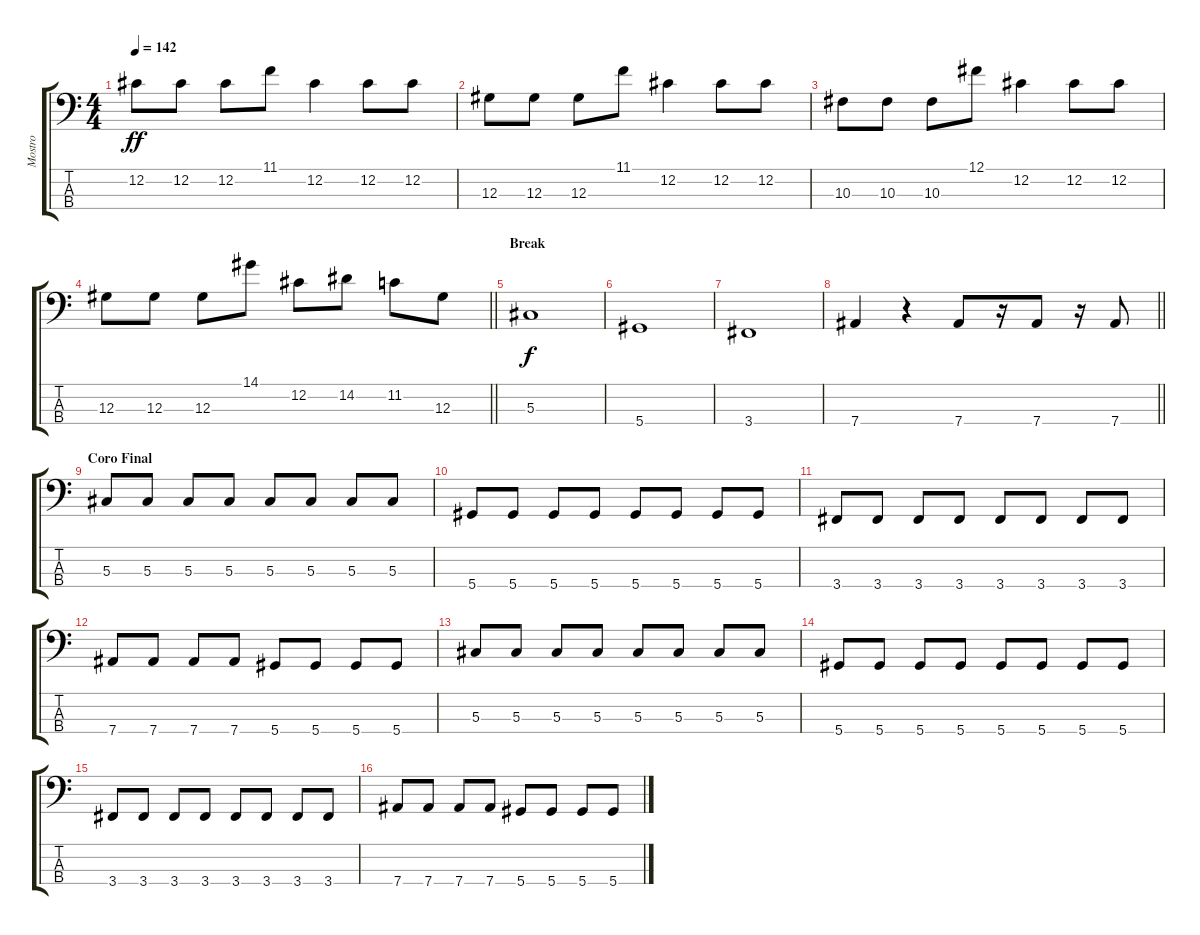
\track ("Mostro" "Mostro") {instrument electricbasspick}
\staff {score tabs}
\tuning (Gb2 Db2 Ab1 Eb1) {hide}
\ts (4 4)
\tempo 142
\clef f4
\ks c
12.2.8{dy ff} 12.2.8 12.2.8 11.1.8 12.2.4 12.2.8 12.2.8 |
12.3.8 12.3.8 12.3.8 11.1.8 12.2.4 12.2.8 12.2.8 |
10.3.8 10.3.8 10.3.8 12.1.8 12.2.4 12.2.8 12.2.8 |
\barLineRight lightlight
12.3.8 12.3.8 12.3.8 14.1.8 12.2.8 14.2.8 11.2.8 12.3.8 |
\section ("" "Break")
5.3.1{dy f} |
5.4.1 |
3.4.1 |
\barLineRight lightlight
7.4.4 r.4 7.4.8 r.16 7.4.8 r.16 7.4.8 |
\section ("" "Coro Final")
5.3.8 5.3.8 5.3.8 5.3.8 5.3.8 5.3.8 5.3.8 5.3.8 |
5.4.8 5.4.8 5.4.8 5.4.8 5.4.8 5.4.8 5.4.8 5.4.8 |
3.4.8 3.4.8 3.4.8 3.4.8 3.4.8 3.4.8 3.4.8 3.4.8 |
7.4.8 7.4.8 7.4.8 7.4.8 5.4.8 5.4.8 5.4.8 5.4.8 |
5.3.8 5.3.8 5.3.8 5.3.8 5.3.8 5.3.8 5.3.8 5.3.8 |
5.4.8 5.4.8 5.4.8 5.4.8 5.4.8 5.4.8 5.4.8 5.4.8 |
3.4.8 3.4.8 3.4.8 3.4.8 3.4.8 3.4.8 3.4.8 3.4.8 |
7.4.8 7.4.8 7.4.8 7.4.8 5.4.8 5.4.8 5.4.8 5.4.8
